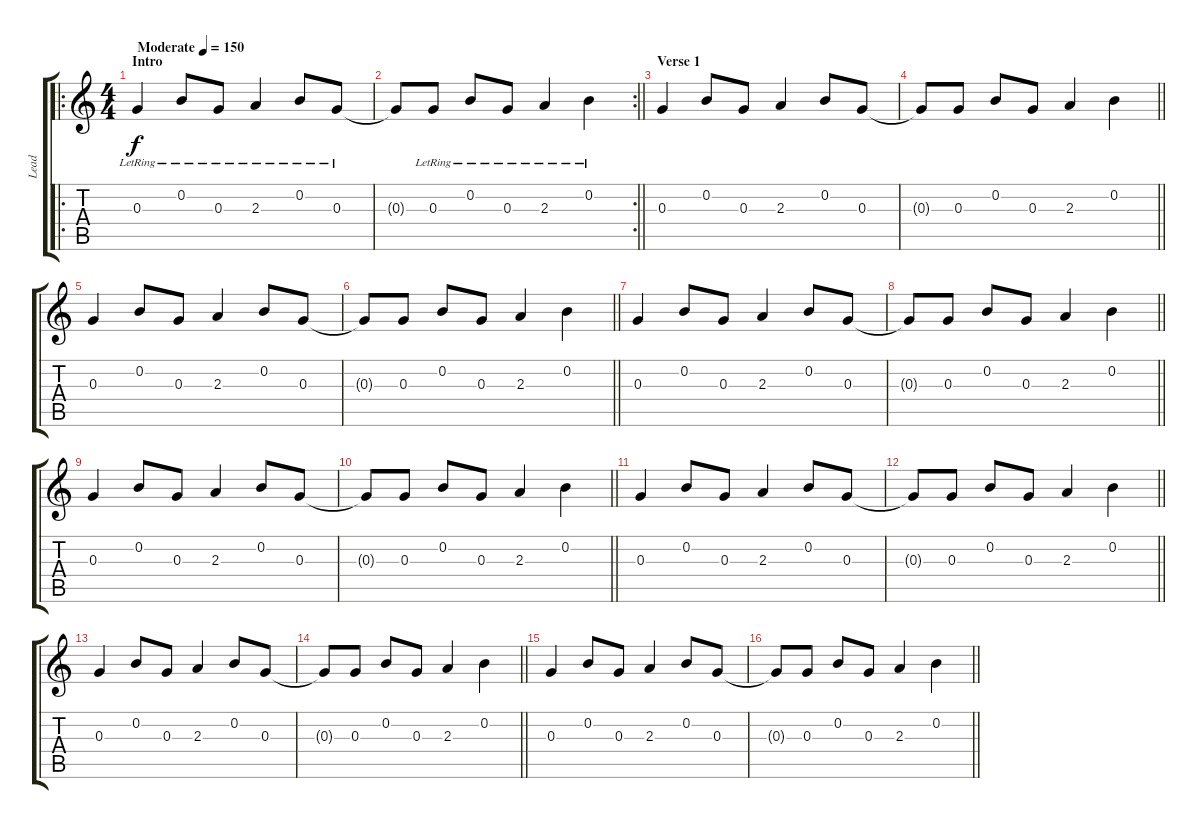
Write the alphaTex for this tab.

\track ("Lead" "Lead") {solo instrument electricguitarjazz}
\staff {score tabs}
\tuning (E4 B3 G3 D3 A2 E2) {hide}
\ro
\ts (4 4)
\section ("" "Intro")
\tempo (150 "Moderate")
\clef g2
\ks c
0.3{lr}.4{dy f instrument electricguitarjazz} 0.2{lr}.8 0.3{lr}.8 2.3{lr}.4 0.2{lr}.8 0.3{lr}.8 |
\rc 2
\barLineRight lightlight
0.3{t}.8 0.3{lr}.8 0.2{lr}.8 0.3{lr}.8 2.3{lr}.4 0.2{lr}.4 |
\section ("" "Verse 1")
0.3.4 0.2.8 0.3.8 2.3.4 0.2.8 0.3.8 |
\barLineRight lightlight
0.3{t}.8 0.3.8 0.2.8 0.3.8 2.3.4 0.2.4 |
0.3.4 0.2.8 0.3.8 2.3.4 0.2.8 0.3.8 |
\barLineRight lightlight
0.3{t}.8 0.3.8 0.2.8 0.3.8 2.3.4 0.2.4 |
0.3.4 0.2.8 0.3.8 2.3.4 0.2.8 0.3.8 |
\barLineRight lightlight
0.3{t}.8 0.3.8 0.2.8 0.3.8 2.3.4 0.2.4 |
0.3.4 0.2.8 0.3.8 2.3.4 0.2.8 0.3.8 |
\barLineRight lightlight
0.3{t}.8 0.3.8 0.2.8 0.3.8 2.3.4 0.2.4 |
0.3.4 0.2.8 0.3.8 2.3.4 0.2.8 0.3.8 |
\barLineRight lightlight
0.3{t}.8 0.3.8 0.2.8 0.3.8 2.3.4 0.2.4 |
0.3.4 0.2.8 0.3.8 2.3.4 0.2.8 0.3.8 |
\barLineRight lightlight
0.3{t}.8 0.3.8 0.2.8 0.3.8 2.3.4 0.2.4 |
0.3.4 0.2.8 0.3.8 2.3.4 0.2.8 0.3.8 |
\barLineRight lightlight
0.3{t}.8 0.3.8 0.2.8 0.3.8 2.3.4 0.2.4
